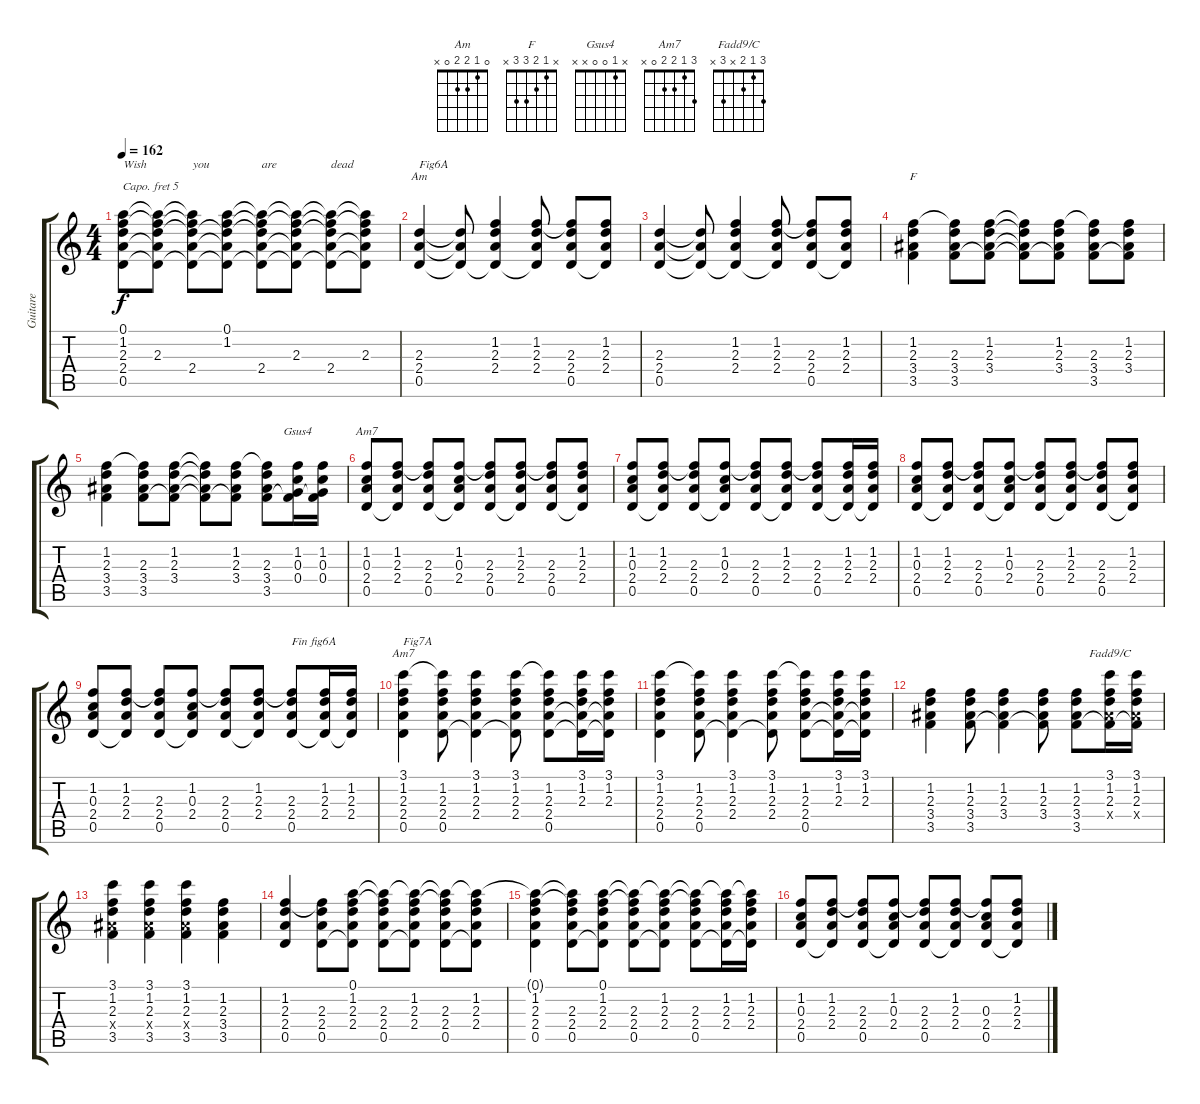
\track ("Guitare" "Guitare") {instrument acousticguitarsteel}
\staff {score tabs}
\capo 5
\tuning (E4 B3 G3 D3 A2 E2) {hide}
\chord ("Am" 0 1 2 2 0 x)
\chord ("F" x 1 2 3 3 x)
\chord ("Gsus4" x 1 0 0 x x)
\chord ("Am7" x 1 0 2 0 x)
\chord ("Am7" 3 1 2 2 0 x)
\chord ("Fadd9/C" 3 1 2 x 3 x)
\ts (4 4)
\tempo 162
\clef g2
\ks c
(0.1{t} 1.2{t} 2.3{t} 2.4{t} 0.5).8{txt "Wish" dy f} (0.1{t} 1.2{t} 2.3 2.4{t} 0.5{t}).8 (0.1{t} 1.2{t} 2.3{t} 2.4 0.5{t}).8{txt "you"} (0.1 1.2 2.3{t} 2.4{t} 0.5{t}).8 (0.1{t} 1.2{t} 2.3{t} 2.4 0.5{t}).8{txt "are"} (0.1{t} 1.2{t} 2.3 2.4{t} 0.5{t}).8 (0.1{t} 1.2{t} 2.3{t} 2.4 0.5{t}).8{txt "dead"} (0.1{t} 1.2{t} 2.3 2.4{t} 0.5{t}).8 |
(2.3 2.4 0.5).4{ch "Am" txt "Fig6A"} (2.3{t} 2.4{t} 0.5{t}).8 (1.2 2.3 2.4 0.5{t}).4 (1.2 2.3 2.4 0.5{t}).8 (1.2{t} 2.3 2.4 0.5).8 (1.2 2.3 2.4 0.5{t}).8 |
(2.3 2.4 0.5).4 (2.3{t} 2.4{t} 0.5{t}).8 (1.2 2.3 2.4 0.5{t}).4 (1.2 2.3 2.4 0.5{t}).8 (1.2{t} 2.3 2.4 0.5).8 (1.2 2.3 2.4 0.5{t}).8 |
(1.2 2.3 3.4 3.5).4{ch "F"} (1.2{t} 2.3 3.4 3.5).8 (1.2 2.3 3.4 3.5{t}).8 (1.2{t} 2.3{t} 3.4{t} 3.5{t}).8 (1.2 2.3 3.4 3.5{t}).8 (1.2{t} 2.3 3.4 3.5).8 (1.2 2.3 3.4 3.5{t}).8 |
(1.2 2.3 3.4 3.5).4 (1.2{t} 2.3 3.4 3.5).8 (1.2 2.3 3.4 3.5{t}).8 (1.2{t} 2.3{t} 3.4{t} 3.5{t}).8 (1.2 2.3 3.4 3.5{t}).8 (1.2{t} 2.3 3.4 3.5).8 (1.2 0.3 0.4 3.5{t}).16{ch "Gsus4"} (1.2 0.3 0.4 3.5{t}).16 |
(1.2 0.3 2.4 0.5).8{ch "Am7"} (1.2 2.3 2.4 0.5{t}).8 (1.2{t} 2.3 2.4 0.5).8 (1.2 0.3 2.4 0.5{t}).8 (1.2{t} 2.3 2.4 0.5).8 (1.2 2.3 2.4 0.5{t}).8 (1.2{t} 2.3 2.4 0.5).8 (1.2 2.3 2.4 0.5{t}).8 |
(1.2 0.3 2.4 0.5).8 (1.2 2.3 2.4 0.5{t}).8 (1.2{t} 2.3 2.4 0.5).8 (1.2 0.3 2.4 0.5{t}).8 (1.2{t} 2.3 2.4 0.5).8 (1.2 2.3 2.4 0.5{t}).8 (1.2{t} 2.3 2.4 0.5).8 (1.2 2.3 2.4 0.5{t}).16 (1.2 2.3 2.4 0.5{t}).16 |
(1.2 0.3 2.4 0.5).8 (1.2 2.3 2.4 0.5{t}).8 (1.2{t} 2.3 2.4 0.5).8 (1.2 0.3 2.4 0.5{t}).8 (1.2{t} 2.3 2.4 0.5).8 (1.2 2.3 2.4 0.5{t}).8 (1.2{t} 2.3 2.4 0.5).8 (1.2 2.3 2.4 0.5{t}).8 |
(1.2 0.3 2.4 0.5).8 (1.2 2.3 2.4 0.5{t}).8 (1.2{t} 2.3 2.4 0.5).8 (1.2 0.3 2.4 0.5{t}).8 (1.2{t} 2.3 2.4 0.5).8 (1.2 2.3 2.4 0.5{t}).8 (1.2{t} 2.3 2.4 0.5).8{txt "Fin fig6A"} (1.2 2.3 2.4 0.5{t}).16 (1.2 2.3 2.4 0.5{t}).16 |
(3.1 1.2 2.3 2.4 0.5).4{ch "Am7" txt "Fig7A"} (3.1{t} 1.2 2.3 2.4 0.5).8 (3.1 1.2 2.3 2.4 0.5{t}).4 (3.1 1.2 2.3 2.4 0.5{t}).8 (3.1{t} 1.2 2.3 2.4 0.5).8 (3.1 1.2 2.3 2.4{t} 0.5{t}).16 (3.1 1.2 2.3 2.4{t} 0.5{t}).16 |
(3.1 1.2 2.3 2.4 0.5).4 (3.1{t} 1.2 2.3 2.4 0.5).8 (3.1 1.2 2.3 2.4 0.5{t}).4 (3.1 1.2 2.3 2.4 0.5{t}).8 (3.1{t} 1.2 2.3 2.4 0.5).8 (3.1 1.2 2.3 2.4{t} 0.5{t}).16 (3.1 1.2 2.3 2.4{t} 0.5{t}).16 |
(1.2 2.3 3.4 3.5).4 (1.2 2.3 3.4 3.5).8 (1.2 2.3 3.4 3.5{t}).4 (1.2 2.3 3.4 3.5{t}).8 (1.2 2.3 3.4 3.5).8 (3.1 1.2 2.3 3.4{x} 3.5{t}).16{ch "Fadd9/C"} (3.1 1.2 2.3 3.4{x} 3.5{t}).16 |
(3.1 1.2 2.3 3.4{x} 3.5).4 (3.1 1.2 2.3 3.4{x} 3.5).4 (3.1 1.2 2.3 3.4{x} 3.5).4 (1.2 2.3 3.4 3.5).4 |
(1.2 2.3 2.4 0.5).4 (1.2{t} 2.3 2.4 0.5).8 (0.1 1.2 2.3 2.4 0.5{t}).8 (0.1{t} 1.2{t} 2.3 2.4 0.5).8 (0.1{t} 1.2 2.3 2.4 0.5{t}).8 (0.1{t} 1.2{t} 2.3 2.4 0.5).8 (0.1{t} 1.2 2.3 2.4 0.5{t}).8 |
(0.1{t} 1.2 2.3 2.4 0.5).4 (0.1{t} 1.2{t} 2.3 2.4 0.5).8 (0.1 1.2 2.3 2.4 0.5{t}).8 (0.1{t} 1.2{t} 2.3 2.4 0.5).8 (0.1{t} 1.2 2.3 2.4 0.5{t}).8 (0.1{t} 1.2{t} 2.3 2.4 0.5).8 (0.1{t} 1.2 2.3 2.4 0.5{t}).16 (0.1{t} 1.2 2.3 2.4 0.5{t}).16 |
(1.2 0.3 2.4 0.5).8 (1.2 2.3 2.4 0.5{t}).8 (1.2{t} 2.3 2.4 0.5).8 (1.2 0.3 2.4 0.5{t}).8 (1.2{t} 2.3 2.4 0.5).8 (1.2 2.3 2.4 0.5{t}).8 (1.2{t} 0.3 2.4 0.5).8 (1.2 2.3 2.4 0.5{t}).8
